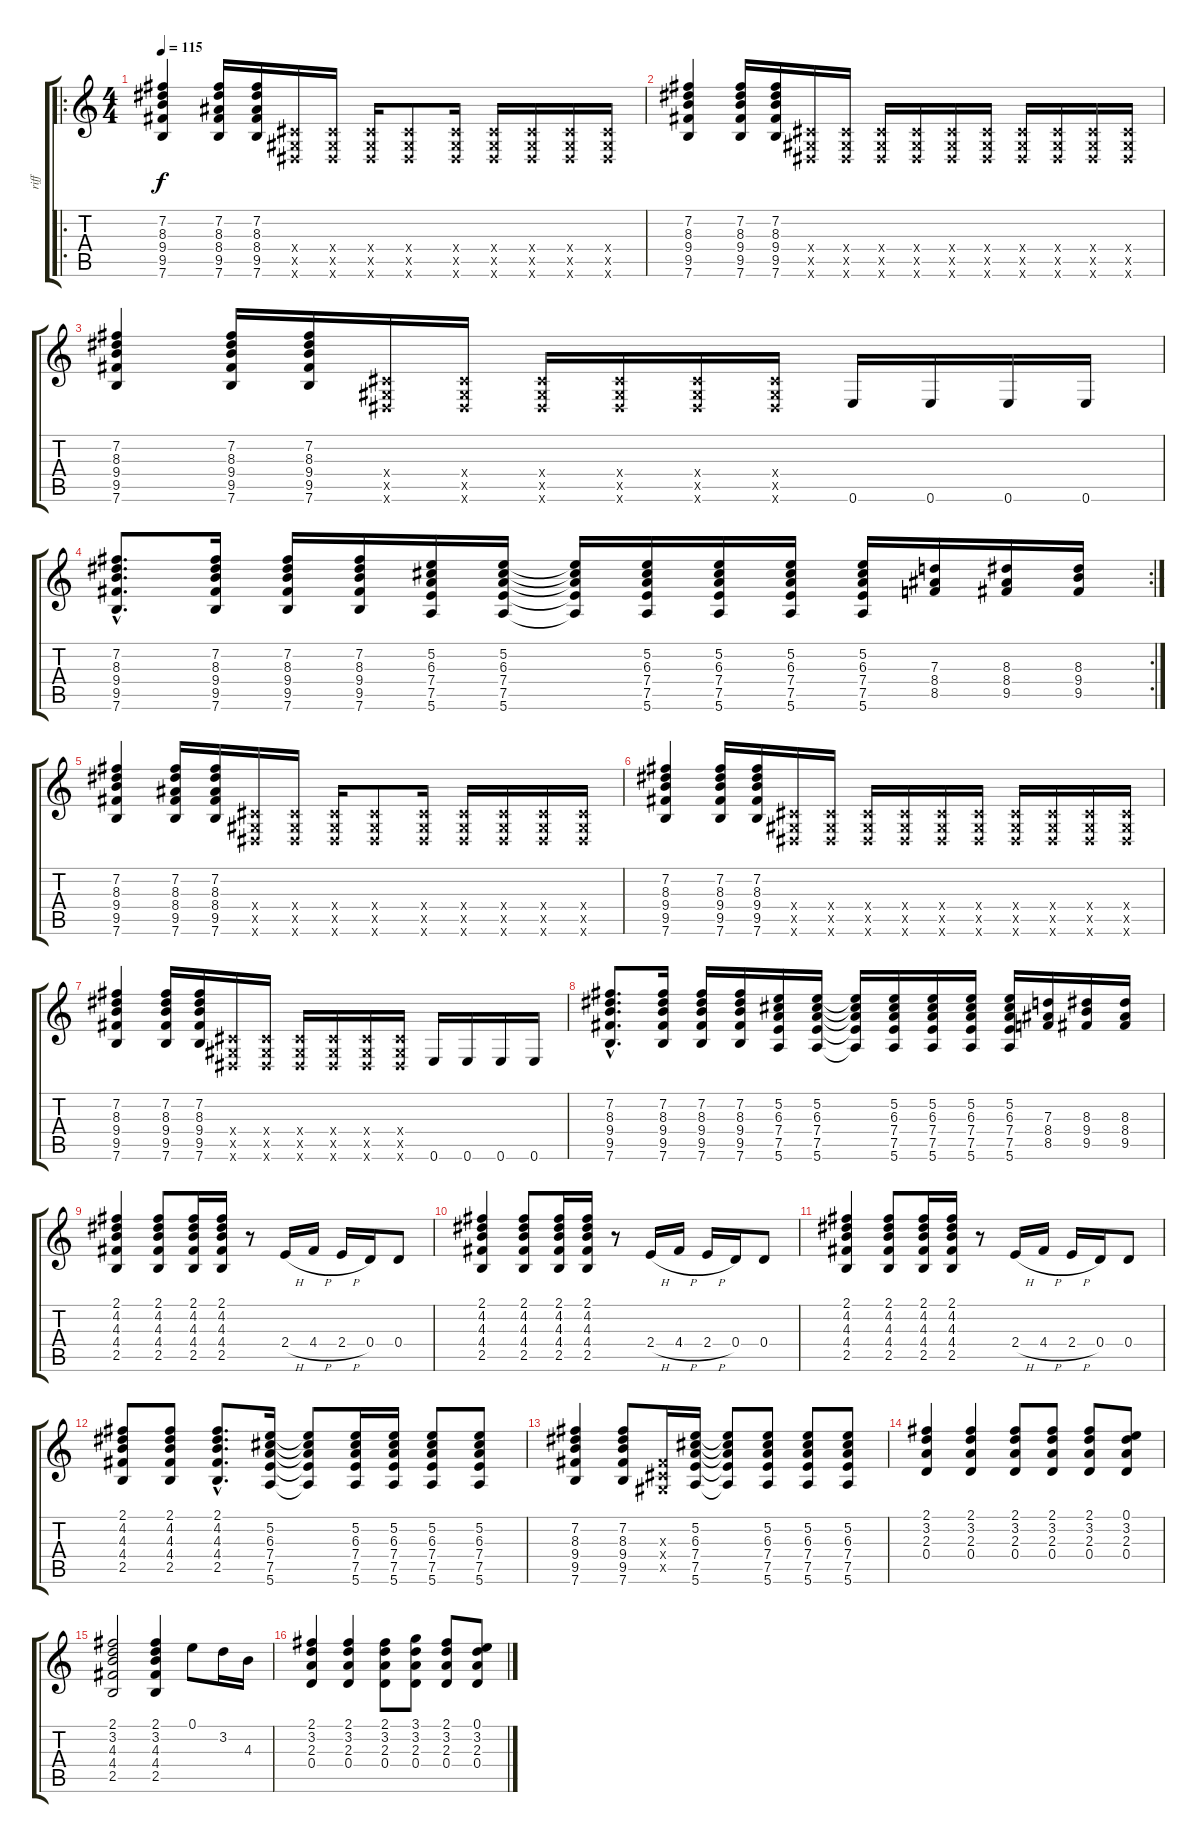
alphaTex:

\track ("riff" "riff") {instrument overdrivenguitar}
\staff {score tabs}
\tuning (E4 B3 G3 D3 A2 E2) {hide}
\ro
\ts (4 4)
\tempo 115
\clef g2
\ks c
(7.2 8.3 9.4 9.5 7.6).4{dy f instrument overdrivenguitar} (7.2 8.3 8.4 9.5 7.6).16 (7.2 8.3 8.4 9.5 7.6).16 (-1.4{x} -1.5{x} -1.6{x}).16 (-1.4{x} -1.5{x} -1.6{x}).16 (-1.4{x} -1.5{x} -1.6{x}).16 (-1.4{x} -1.5{x} -1.6{x}).8 (-1.4{x} -1.5{x} -1.6{x}).16 (-1.4{x} -1.5{x} -1.6{x}).16 (-1.4{x} -1.5{x} -1.6{x}).16 (-1.4{x} -1.5{x} -1.6{x}).16 (-1.4{x} -1.5{x} -1.6{x}).16 |
(7.2 8.3 9.4 9.5 7.6).4 (7.2 8.3 9.4 9.5 7.6).16 (7.2 8.3 9.4 9.5 7.6).16 (-1.4{x} -1.5{x} -1.6{x}).16 (-1.4{x} -1.5{x} -1.6{x}).16 (-1.4{x} -1.5{x} -1.6{x}).16 (-1.4{x} -1.5{x} -1.6{x}).16 (-1.4{x} -1.5{x} -1.6{x}).16 (-1.4{x} -1.5{x} -1.6{x}).16 (-1.4{x} -1.5{x} -1.6{x}).16 (-1.4{x} -1.5{x} -1.6{x}).16 (-1.4{x} -1.5{x} -1.6{x}).16 (-1.4{x} -1.5{x} -1.6{x}).16 |
(7.2 8.3 9.4 9.5 7.6).4 (7.2 8.3 9.4 9.5 7.6).16 (7.2 8.3 9.4 9.5 7.6).16 (-1.4{x} -1.5{x} -1.6{x}).16 (-1.4{x} -1.5{x} -1.6{x}).16 (-1.4{x} -1.5{x} -1.6{x}).16 (-1.4{x} -1.5{x} -1.6{x}).16 (-1.4{x} -1.5{x} -1.6{x}).16 (-1.4{x} -1.5{x} -1.6{x}).16 0.6.16 0.6.16 0.6.16 0.6.16 |
\rc 2
(7.2{hac} 8.3{hac} 9.4{hac} 9.5{hac} 7.6{hac}).8{d} (7.2 8.3 9.4 9.5 7.6).16 (7.2 8.3 9.4 9.5 7.6).16 (7.2 8.3 9.4 9.5 7.6).16 (5.2 6.3 7.4 7.5 5.6).16 (5.2 6.3 7.4 7.5 5.6).16 (5.2{t} 6.3{t} 7.4{t} 7.5{t} 5.6{t}).16 (5.2 6.3 7.4 7.5 5.6).16 (5.2 6.3 7.4 7.5 5.6).16 (5.2 6.3 7.4 7.5 5.6).16 (5.2 6.3 7.4 7.5 5.6).16 (7.3 8.4 8.5).16 (8.3 8.4 9.5).16 (8.3 9.4 9.5).16 |
(7.2 8.3 9.4 9.5 7.6).4 (7.2 8.3 8.4 9.5 7.6).16 (7.2 8.3 8.4 9.5 7.6).16 (-1.4{x} -1.5{x} -1.6{x}).16 (-1.4{x} -1.5{x} -1.6{x}).16 (-1.4{x} -1.5{x} -1.6{x}).16 (-1.4{x} -1.5{x} -1.6{x}).8 (-1.4{x} -1.5{x} -1.6{x}).16 (-1.4{x} -1.5{x} -1.6{x}).16 (-1.4{x} -1.5{x} -1.6{x}).16 (-1.4{x} -1.5{x} -1.6{x}).16 (-1.4{x} -1.5{x} -1.6{x}).16 |
(7.2 8.3 9.4 9.5 7.6).4 (7.2 8.3 9.4 9.5 7.6).16 (7.2 8.3 9.4 9.5 7.6).16 (-1.4{x} -1.5{x} -1.6{x}).16 (-1.4{x} -1.5{x} -1.6{x}).16 (-1.4{x} -1.5{x} -1.6{x}).16 (-1.4{x} -1.5{x} -1.6{x}).16 (-1.4{x} -1.5{x} -1.6{x}).16 (-1.4{x} -1.5{x} -1.6{x}).16 (-1.4{x} -1.5{x} -1.6{x}).16 (-1.4{x} -1.5{x} -1.6{x}).16 (-1.4{x} -1.5{x} -1.6{x}).16 (-1.4{x} -1.5{x} -1.6{x}).16 |
(7.2 8.3 9.4 9.5 7.6).4 (7.2 8.3 9.4 9.5 7.6).16 (7.2 8.3 9.4 9.5 7.6).16 (-1.4{x} -1.5{x} -1.6{x}).16 (-1.4{x} -1.5{x} -1.6{x}).16 (-1.4{x} -1.5{x} -1.6{x}).16 (-1.4{x} -1.5{x} -1.6{x}).16 (-1.4{x} -1.5{x} -1.6{x}).16 (-1.4{x} -1.5{x} -1.6{x}).16 0.6.16 0.6.16 0.6.16 0.6.16 |
(7.2{hac} 8.3{hac} 9.4{hac} 9.5{hac} 7.6{hac}).8{d} (7.2 8.3 9.4 9.5 7.6).16 (7.2 8.3 9.4 9.5 7.6).16 (7.2 8.3 9.4 9.5 7.6).16 (5.2 6.3 7.4 7.5 5.6).16 (5.2 6.3 7.4 7.5 5.6).16 (5.2{t} 6.3{t} 7.4{t} 7.5{t} 5.6{t}).16 (5.2 6.3 7.4 7.5 5.6).16 (5.2 6.3 7.4 7.5 5.6).16 (5.2 6.3 7.4 7.5 5.6).16 (5.2 6.3 7.4 7.5 5.6).16 (7.3 8.4 8.5).16 (8.3 9.4 9.5).16 (8.3 8.4 9.5).16 |
(2.1 4.2 4.3 4.4 2.5).4 (2.1 4.2 4.3 4.4 2.5).8 (2.1 4.2 4.3 4.4 2.5).16 (2.1 4.2 4.3 4.4 2.5).16 r.8 2.4{h}.16 4.4{h}.16 2.4{h}.16 0.4.16 0.4.8 |
(2.1 4.2 4.3 4.4 2.5).4 (2.1 4.2 4.3 4.4 2.5).8 (2.1 4.2 4.3 4.4 2.5).16 (2.1 4.2 4.3 4.4 2.5).16 r.8 2.4{h}.16 4.4{h}.16 2.4{h}.16 0.4.16 0.4.8 |
(2.1 4.2 4.3 4.4 2.5).4 (2.1 4.2 4.3 4.4 2.5).8 (2.1 4.2 4.3 4.4 2.5).16 (2.1 4.2 4.3 4.4 2.5).16 r.8 2.4{h}.16 4.4{h}.16 2.4{h}.16 0.4.16 0.4.8 |
(2.1 4.2 4.3 4.4 2.5).8 (2.1 4.2 4.3 4.4 2.5).8 (2.1{hac} 4.2{hac} 4.3{hac} 4.4{hac} 2.5{hac}).8{d} (5.2 6.3 7.4 7.5 5.6).16 (5.2{t} 6.3{t} 7.4{t} 7.5{t} 5.6{t}).8 (5.2 6.3 7.4 7.5 5.6).16 (5.2 6.3 7.4 7.5 5.6).16 (5.2 6.3 7.4 7.5 5.6).8 (5.2 6.3 7.4 7.5 5.6).8 |
(7.2 8.3 9.4 9.5 7.6).4 (7.2 8.3 9.4 9.5 7.6).8 (-1.3{x} -1.4{x} -1.5{x}).16 (5.2 6.3 7.4 7.5 5.6).16 (5.2{t} 6.3{t} 7.4{t} 7.5{t} 5.6{t}).8 (5.2 6.3 7.4 7.5 5.6).8 (5.2 6.3 7.4 7.5 5.6).8 (5.2 6.3 7.4 7.5 5.6).8 |
(2.1 3.2 2.3 0.4).4 (2.1 3.2 2.3 0.4).4 (2.1 3.2 2.3 0.4).8 (2.1 3.2 2.3 0.4).8 (2.1 3.2 2.3 0.4).8 (0.1 3.2 2.3 0.4).8 |
(2.1 3.2 4.3 4.4 2.5).2 (2.1 3.2 4.3 4.4 2.5).4 0.1.8 3.2.16 4.3.16 |
(2.1 3.2 2.3 0.4).4 (2.1 3.2 2.3 0.4).4 (2.1 3.2 2.3 0.4).8 (3.1 3.2 2.3 0.4).8 (2.1 3.2 2.3 0.4).8 (0.1 3.2 2.3 0.4).8
